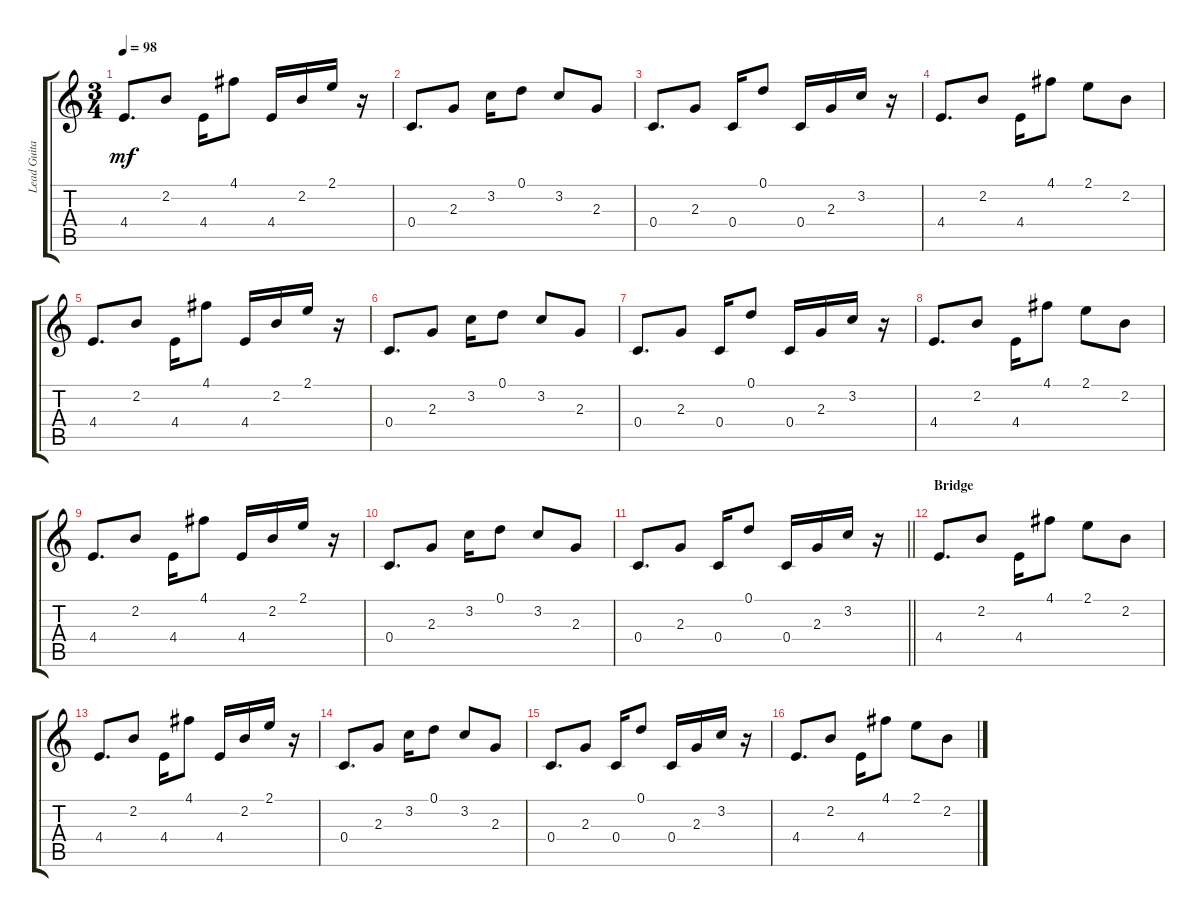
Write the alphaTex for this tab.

\track ("Lead Guitar" "Lead Guita") {instrument acousticguitarsteel}
\staff {score tabs}
\tuning (D4 A3 F3 C3 G2 C2) {hide}
\ts (3 4)
\tempo 98
\clef g2
\ks c
4.4.8{d dy mf} 2.2.8 4.4.16 4.1.8 4.4.16 2.2.16 2.1.16 r.16 |
0.4.8{d} 2.3.8 3.2.16 0.1.8 3.2.8 2.3.8 |
0.4.8{d} 2.3.8 0.4.16 0.1.8 0.4.16 2.3.16 3.2.16 r.16 |
4.4.8{d} 2.2.8 4.4.16 4.1.8 2.1.8 2.2.8 |
4.4.8{d} 2.2.8 4.4.16 4.1.8 4.4.16 2.2.16 2.1.16 r.16 |
0.4.8{d} 2.3.8 3.2.16 0.1.8 3.2.8 2.3.8 |
0.4.8{d} 2.3.8 0.4.16 0.1.8 0.4.16 2.3.16 3.2.16 r.16 |
4.4.8{d} 2.2.8 4.4.16 4.1.8 2.1.8 2.2.8 |
4.4.8{d} 2.2.8 4.4.16 4.1.8 4.4.16 2.2.16 2.1.16 r.16 |
0.4.8{d} 2.3.8 3.2.16 0.1.8 3.2.8 2.3.8 |
\barLineRight lightlight
0.4.8{d} 2.3.8 0.4.16 0.1.8 0.4.16 2.3.16 3.2.16 r.16 |
\section ("" "Bridge")
4.4.8{d} 2.2.8 4.4.16 4.1.8 2.1.8 2.2.8 |
4.4.8{d} 2.2.8 4.4.16 4.1.8 4.4.16 2.2.16 2.1.16 r.16 |
0.4.8{d} 2.3.8 3.2.16 0.1.8 3.2.8 2.3.8 |
0.4.8{d} 2.3.8 0.4.16 0.1.8 0.4.16 2.3.16 3.2.16 r.16 |
4.4.8{d} 2.2.8 4.4.16 4.1.8 2.1.8 2.2.8
